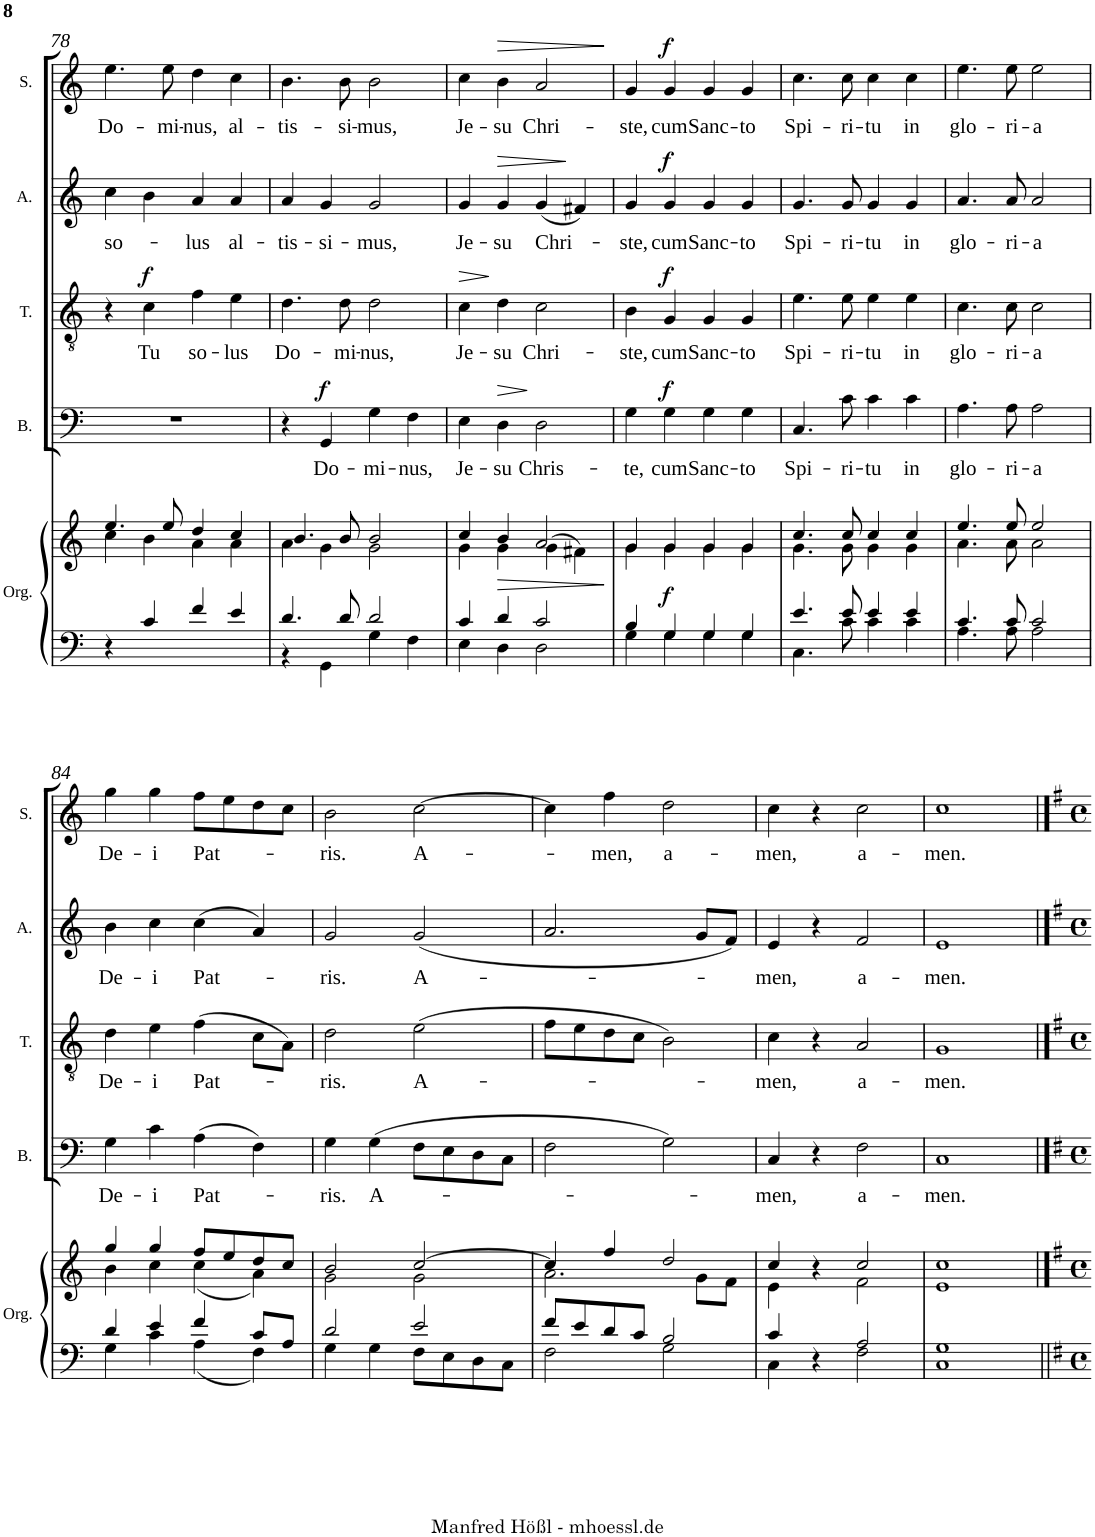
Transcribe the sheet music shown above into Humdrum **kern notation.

**kern	**kern	**dynam	**kern	**text	**dynam	**kern	**text	**dynam	**kern	**text	**dynam	**kern	**text	**dynam
*part5	*part5	*part5	*part4	*part4	*part4	*part3	*part3	*part3	*part2	*part2	*part2	*part1	*part1	*part1
*staff6	*staff5	*staff5/6	*staff4	*staff4	*staff4	*staff3	*staff3	*staff3	*staff2	*staff2	*staff2	*staff1	*staff1	*staff1
*I"Organ	*	*	*I"Bass	*	*	*I"Tenor	*	*	*I"Alto	*	*	*I"Soprano	*	*
*I'Org.	*	*	*I'B.	*	*	*I'T.	*	*	*I'A.	*	*	*I'S.	*	*
!!LO:PB:g=z
*clefF4	*clefG2	*	*clefF4	*	*	*clefGv2	*	*	*clefG2	*	*	*clefG2	*	*
*k[]	*k[]	*	*k[]	*	*	*k[]	*	*	*k[]	*	*	*k[]	*	*
*C:	*C:	*	*C:	*	*	*C:	*	*	*C:	*	*	*C:	*	*
*M4/4	*M4/4	*	*M4/4	*	*	*M4/4	*	*	*M4/4	*	*	*M4/4	*	*
*met(c)	*met(c)	*	*met(c)	*	*	*met(c)	*	*	*met(c)	*	*	*met(c)	*	*
=78	=78	=78	=78	=78	=78	=78	=78	=78	=78	=78	=78	=78	=78	=78
*	*^	*	*	*	*	*	*	*	*	*	*	*	*	*
!	!	!	!	!	!	!	!	!	!	!	!LO:LY:b	!	!	!LO:LY:b	!
4r	4.ee/	4cc\	.	1r	.	.	4r	.	.	4cc\	so-	.	4.ee\	Do-	.
!	!	!	!	!	!	!	!	!LO:LY:b	!LO:DY:a	!	!	!	!	!	!
4c/	.	4b\	.	.	.	.	4c\	Tu	f	4b\	.	.	.	.	.
!	!	!	!	!	!	!	!	!	!	!	!	!	!	!LO:LY:b	!
.	8ee/	.	.	.	.	.	.	.	.	.	.	.	8ee\	-mi-	.
!	!	!	!	!	!	!	!	!LO:LY:b	!	!	!LO:LY:b	!	!	!LO:LY:b	!
4f/	4dd/	4a\	.	.	.	.	4f\	so-	.	4a/	-lus	.	4dd\	-nus,	.
!	!	!	!	!	!	!	!	!LO:LY:b	!	!	!LO:LY:b	!	!	!LO:LY:b	!
4e/	4cc/	4a\	.	.	.	.	4e\	-lus	.	4a/	al-	.	4cc\	al-	.
=79	=79	=79	=79	=79	=79	=79	=79	=79	=79	=79	=79	=79	=79	=79	=79
*^	*	*	*	*	*	*	*	*	*	*	*	*	*	*	*
!	!	!	!	!	!	!	!	!	!LO:LY:b	!	!	!LO:LY:b	!	!	!LO:LY:b	!
4.d/	4r	4.b/	4a\	.	4r	.	.	4.d\	Do-	.	4a/	-tis-	.	4.b\	-tis-	.
!	!	!	!	!	!	!LO:LY:b	!LO:DY:a	!	!	!	!	!LO:LY:b	!	!	!	!
.	4GG\	.	4g\	.	4GG/	Do-	f	.	.	.	4g/	-si-	.	.	.	.
!	!	!	!	!	!	!	!	!	!LO:LY:b	!	!	!	!	!	!LO:LY:b	!
8d/	.	8b/	.	.	.	.	.	8d\	-mi-	.	.	.	.	8b\	-si-	.
!	!	!	!	!	!	!LO:LY:b	!	!	!LO:LY:b	!	!	!LO:LY:b	!	!	!LO:LY:b	!
2d/	4G\	2b/	2g\	.	4G\	-mi-	.	2d\	-nus,	.	2g/	-mus,	.	2b\	-mus,	.
!	!	!	!	!	!	!LO:LY:b	!	!	!	!	!	!	!	!	!	!
.	4F\	.	.	.	4F\	-nus,	.	.	.	.	.	.	.	.	.	.
=80	=80	=80	=80	=80	=80	=80	=80	=80	=80	=80	=80	=80	=80	=80	=80	=80
!	!	!	!	!	!	!LO:LY:b	!	!	!LO:LY:b	!	!	!LO:LY:b	!	!	!LO:LY:b	!
4c/	4E\	4cc/	4g\	.	4E\	Je-	.	4c\	Je-	.	4g/	Je-	.	4cc\	Je-	.
!	!	!	!	!	!	!LO:LY:b	!	!	!LO:LY:b	!	!	!LO:LY:b	!	!	!LO:LY:b	!
4d/	4D\	4b/	4g\	.	4D\	-su	.	4d\	-su	.	4g/	-su	.	4b\	-su	.
!	!	!	!	!	!	!LO:LY:b	!	!	!LO:LY:b	!	!	!LO:LY:b	!	!	!LO:LY:b	!
2c/	2D\	2a/	(>4g\	.	2D\	Chris-	.	2c\	Chri-	.	(<4g/	Chri-	.	2a/	Chri-	.
.	.	.	4f#X\)	.	.	.	.	.	.	.	4f#X/)	.	.	.	.	.
=81	=81	=81	=81	=81	=81	=81	=81	=81	=81	=81	=81	=81	=81	=81	=81	=81
!	!	!	!	!	!	!LO:LY:b	!	!	!LO:LY:b	!	!	!LO:LY:b	!	!	!LO:LY:b	!
4B/	4G\	4g/	4g\	.	4G\	-te,	.	4B\	-ste,	.	4g/	-ste,	.	4g/	-ste,	.
!	!	!	!	!LO:DY:b	!	!LO:LY:b	!LO:DY:a	!	!LO:LY:b	!LO:DY:a	!	!LO:LY:b	!LO:DY:a	!	!LO:LY:b	!LO:DY:a
4G/	4G\	4g/	4g\	f	4G\	cum	f	4G/	cum	f	4g/	cum	f	4g/	cum	f
!	!	!	!	!	!	!LO:LY:b	!	!	!LO:LY:b	!	!	!LO:LY:b	!	!	!LO:LY:b	!
4G/	4G\	4g/	4g\	.	4G\	Sanc-	.	4G/	Sanc-	.	4g/	Sanc-	.	4g/	Sanc-	.
!	!	!	!	!	!	!LO:LY:b	!	!	!LO:LY:b	!	!	!LO:LY:b	!	!	!LO:LY:b	!
4G/	4G\	4g/	4g\	.	4G\	-to	.	4G/	-to	.	4g/	-to	.	4g/	-to	.
=82	=82	=82	=82	=82	=82	=82	=82	=82	=82	=82	=82	=82	=82	=82	=82	=82
!	!	!	!	!	!	!LO:LY:b	!	!	!LO:LY:b	!	!	!LO:LY:b	!	!	!LO:LY:b	!
4.e/	4.C\	4.cc/	4.g\	.	4.C/	Spi-	.	4.e\	Spi-	.	4.g/	Spi-	.	4.cc\	Spi-	.
!	!	!	!	!	!	!LO:LY:b	!	!	!LO:LY:b	!	!	!LO:LY:b	!	!	!LO:LY:b	!
8e/	8c\	8cc/	8g\	.	8c\	-ri-	.	8e\	-ri-	.	8g/	-ri-	.	8cc\	-ri-	.
!	!	!	!	!	!	!LO:LY:b	!	!	!LO:LY:b	!	!	!LO:LY:b	!	!	!LO:LY:b	!
4e/	4c\	4cc/	4g\	.	4c\	-tu	.	4e\	-tu	.	4g/	-tu	.	4cc\	-tu	.
!	!	!	!	!	!	!LO:LY:b	!	!	!LO:LY:b	!	!	!LO:LY:b	!	!	!LO:LY:b	!
4e/	4c\	4cc/	4g\	.	4c\	in	.	4e\	in	.	4g/	in	.	4cc\	in	.
=83	=83	=83	=83	=83	=83	=83	=83	=83	=83	=83	=83	=83	=83	=83	=83	=83
!	!	!	!	!	!	!LO:LY:b	!	!	!LO:LY:b	!	!	!LO:LY:b	!	!	!LO:LY:b	!
4.c/	4.A\	4.ee/	4.a\	.	4.A\	glo-	.	4.c\	glo-	.	4.a/	glo-	.	4.ee\	glo-	.
!	!	!	!	!	!	!LO:LY:b	!	!	!LO:LY:b	!	!	!LO:LY:b	!	!	!LO:LY:b	!
8c/	8A\	8ee/	8a\	.	8A\	-ri-	.	8c\	-ri-	.	8a/	-ri-	.	8ee\	-ri-	.
!	!	!	!	!	!	!LO:LY:b	!	!	!LO:LY:b	!	!	!LO:LY:b	!	!	!LO:LY:b	!
2c/	2A\	2ee/	2a\	.	2A\	-a	.	2c\	-a	.	2a/	-a	.	2ee\	-a	.
!!LO:LB:g=z
=84	=84	=84	=84	=84	=84	=84	=84	=84	=84	=84	=84	=84	=84	=84	=84	=84
!	!	!	!	!	!	!LO:LY:b	!	!	!LO:LY:b	!	!	!LO:LY:b	!	!	!LO:LY:b	!
4d/	4G\	4gg/	4b\	.	4G\	De-	.	4d\	De-	.	4b\	De-	.	4gg\	De-	.
!	!	!	!	!	!	!LO:LY:b	!	!	!LO:LY:b	!	!	!LO:LY:b	!	!	!LO:LY:b	!
4e/	4c\	4gg/	4cc\	.	4c\	-i	.	4e\	-i	.	4cc\	-i	.	4gg\	-i	.
!	!	!	!	!	!	!LO:LY:b	!	!	!LO:LY:b	!	!	!LO:LY:b	!	!	!LO:LY:b	!
4f/	4A\	8ff/L	(<4cc\	.	(>4A\	Pat-	.	(>4f\	Pat-	.	(>4cc\	Pat-	.	8ff\L	Pat-	.
.	.	8ee/	.	.	.	.	.	.	.	.	.	.	.	8ee\	.	.
8c/L	4F\	8dd/	4a\)	.	4F\)	.	.	8c\L	.	.	4a/)	.	.	8dd\	.	.
8A/J	.	8cc/J	.	.	.	.	.	8A\J)	.	.	.	.	.	8cc\J	.	.
=85	=85	=85	=85	=85	=85	=85	=85	=85	=85	=85	=85	=85	=85	=85	=85	=85
!	!	!	!	!	!	!LO:LY:b	!	!	!LO:LY:b	!	!	!LO:LY:b	!	!	!LO:LY:b	!
2d/	4G\	2b/	2g\	.	4G\	-ris.	.	2d\	-ris.	.	2g/	-ris.	.	2b\	-ris.	.
!	!	!	!	!	!	!LO:LY:b	!	!	!	!	!	!	!	!	!	!
.	4G\	.	.	.	(>4G\	A-	.	.	.	.	.	.	.	.	.	.
!	!	!	!	!	!	!	!	!	!LO:LY:b	!	!	!LO:LY:b	!	!	!LO:LY:b	!
2e/	8F\L	[>2cc/	2g\	.	8F\L	.	.	(>2e\	A-	.	(<2g/	A-	.	[2cc\	A-	.
.	8E\	.	.	.	8E\	.	.	.	.	.	.	.	.	.	.	.
.	8D\	.	.	.	8D\	.	.	.	.	.	.	.	.	.	.	.
.	8C\J	.	.	.	8C\J	.	.	.	.	.	.	.	.	.	.	.
=86	=86	=86	=86	=86	=86	=86	=86	=86	=86	=86	=86	=86	=86	=86	=86	=86
8f/L	2F\	4cc/]	2.a\	.	2F\	.	.	8f\L	.	.	2.a/	.	.	4cc\]	.	.
8e/	.	.	.	.	.	.	.	8e\	.	.	.	.	.	.	.	.
!	!	!	!	!	!	!	!	!	!	!	!	!	!	!	!LO:LY:b	!
8d/	.	4ff/	.	.	.	.	.	8d\	.	.	.	.	.	4ff\	-men,	.
8c/J	.	.	.	.	.	.	.	8c\J	.	.	.	.	.	.	.	.
!	!	!	!	!	!	!	!	!	!	!	!	!	!	!	!LO:LY:b	!
2B/	2G\	2dd/	.	.	2G\)	.	.	2B\)	.	.	.	.	.	2dd\	a-	.
.	.	.	8g\L	.	.	.	.	.	.	.	8g/L	.	.	.	.	.
.	.	.	8f\J	.	.	.	.	.	.	.	8f/J)	.	.	.	.	.
=87	=87	=87	=87	=87	=87	=87	=87	=87	=87	=87	=87	=87	=87	=87	=87	=87
!	!	!	!	!	!	!LO:LY:b	!	!	!LO:LY:b	!	!	!LO:LY:b	!	!	!LO:LY:b	!
4c/	4C\	4cc/	4e\	.	4C/	-men,	.	4c\	-men,	.	4e/	-men,	.	4cc\	-men,	.
4r	4ryy	4r	4ryy	.	4r	.	.	4r	.	.	4r	.	.	4r	.	.
!	!	!	!	!	!	!LO:LY:b	!	!	!LO:LY:b	!	!	!LO:LY:b	!	!	!LO:LY:b	!
2A/	2F\	2cc/	2f\	.	2F\	a-	.	2A/	a-	.	2f/	a-	.	2cc\	a-	.
=88	=88	=88	=88	=88	=88	=88	=88	=88	=88	=88	=88	=88	=88	=88	=88	=88
!	!	!	!	!	!	!LO:LY:b	!	!	!LO:LY:b	!	!	!LO:LY:b	!	!	!LO:LY:b	!
1G	1C	1cc	1e	.	1C	-men.	.	1G	-men.	.	1e	-men.	.	1cc	-men.	.
*v	*v	*	*	*	*	*	*	*	*	*	*	*	*	*	*	*
*	*v	*v	*	*	*	*	*	*	*	*	*	*	*	*	*
==	==	==	==	==	==	==	==	==	==	==	==	==	==	==
*-	*-	*-	*-	*-	*-	*-	*-	*-	*-	*-	*-	*-	*-	*-
